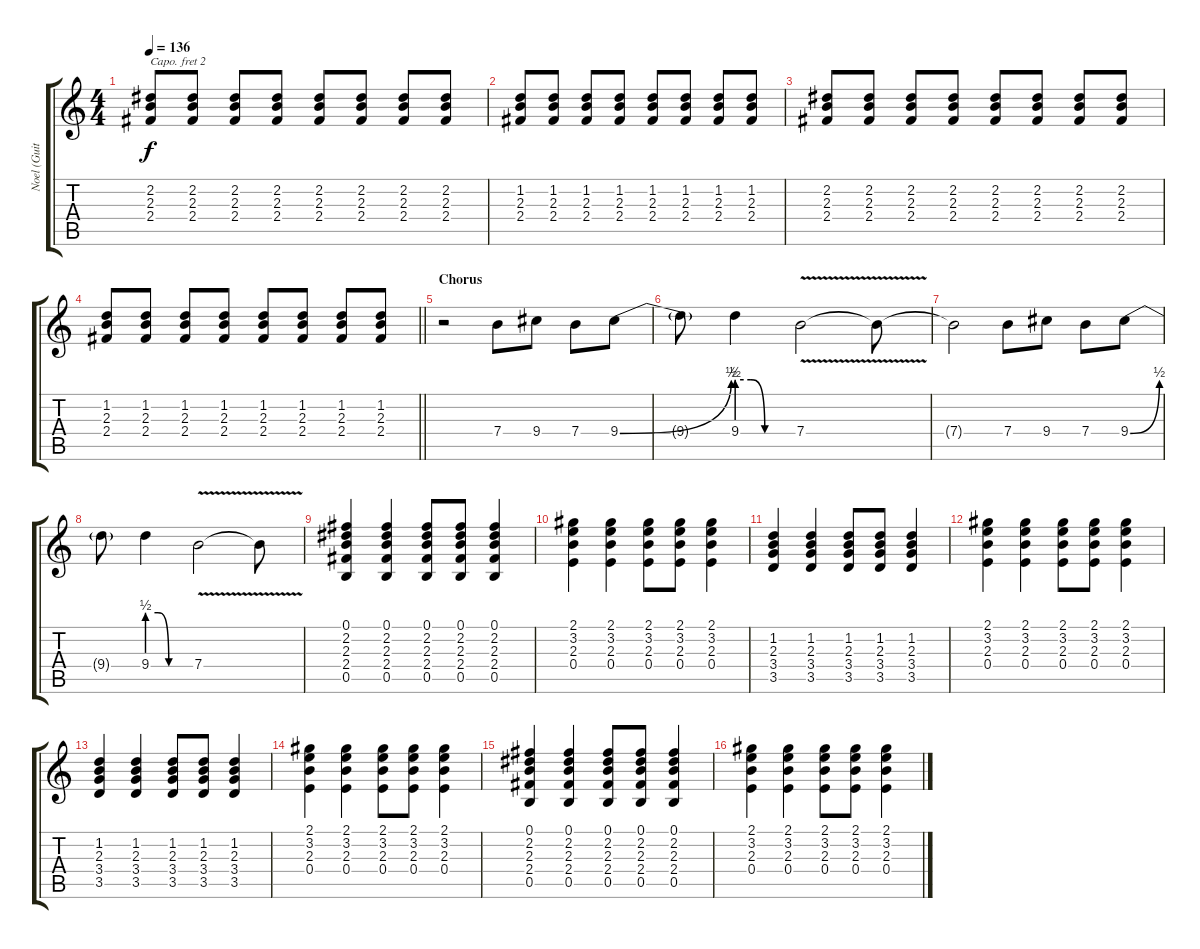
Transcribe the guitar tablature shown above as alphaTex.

\track ("Noel (Guitar 1)" "Noel (Guit") {instrument overdrivenguitar}
\staff {score tabs}
\capo 2
\tuning (E4 B3 G3 D3 A2 E2) {hide}
\ts (4 4)
\tempo 136
\clef g2
\ks c
(2.2 2.3 2.4).8{dy f} (2.2 2.3 2.4).8 (2.2 2.3 2.4).8 (2.2 2.3 2.4).8 (2.2 2.3 2.4).8 (2.2 2.3 2.4).8 (2.2 2.3 2.4).8 (2.2 2.3 2.4).8 |
(1.2 2.3 2.4).8 (1.2 2.3 2.4).8 (1.2 2.3 2.4).8 (1.2 2.3 2.4).8 (1.2 2.3 2.4).8 (1.2 2.3 2.4).8 (1.2 2.3 2.4).8 (1.2 2.3 2.4).8 |
(2.2 2.3 2.4).8 (2.2 2.3 2.4).8 (2.2 2.3 2.4).8 (2.2 2.3 2.4).8 (2.2 2.3 2.4).8 (2.2 2.3 2.4).8 (2.2 2.3 2.4).8 (2.2 2.3 2.4).8 |
\barLineRight lightlight
(1.2 2.3 2.4).8 (1.2 2.3 2.4).8 (1.2 2.3 2.4).8 (1.2 2.3 2.4).8 (1.2 2.3 2.4).8 (1.2 2.3 2.4).8 (1.2 2.3 2.4).8 (1.2 2.3 2.4).8 |
\section ("" "Chorus")
r.2{volume 16} 7.4.8 9.4.8 7.4.8 9.4{be (bend 0 0 60 2)}.8 |
9.4{t}.8 9.4{be (custom 0 2 15 2 30 0 60 0)}.4 7.4{v}.2 7.4{t}.8 |
7.4{t}.2 7.4.8 9.4.8 7.4.8 9.4{be (bend 0 0 60 2)}.8 |
9.4{t}.8 9.4{be (custom 0 2 15 2 30 0 60 0)}.4 7.4{v}.2 7.4{t}.8 |
(0.1 2.2 2.3 2.4 0.5).4{volume 13} (0.1 2.2 2.3 2.4 0.5).4 (0.1 2.2 2.3 2.4 0.5).8 (0.1 2.2 2.3 2.4 0.5).8 (0.1 2.2 2.3 2.4 0.5).4 |
(2.1 3.2 2.3 0.4).4 (2.1 3.2 2.3 0.4).4 (2.1 3.2 2.3 0.4).8 (2.1 3.2 2.3 0.4).8 (2.1 3.2 2.3 0.4).4 |
(1.2 2.3 3.4 3.5).4 (1.2 2.3 3.4 3.5).4 (1.2 2.3 3.4 3.5).8 (1.2 2.3 3.4 3.5).8 (1.2 2.3 3.4 3.5).4 |
(2.1 3.2 2.3 0.4).4 (2.1 3.2 2.3 0.4).4 (2.1 3.2 2.3 0.4).8 (2.1 3.2 2.3 0.4).8 (2.1 3.2 2.3 0.4).4 |
(1.2 2.3 3.4 3.5).4 (1.2 2.3 3.4 3.5).4 (1.2 2.3 3.4 3.5).8 (1.2 2.3 3.4 3.5).8 (1.2 2.3 3.4 3.5).4 |
(2.1 3.2 2.3 0.4).4 (2.1 3.2 2.3 0.4).4 (2.1 3.2 2.3 0.4).8 (2.1 3.2 2.3 0.4).8 (2.1 3.2 2.3 0.4).4 |
(0.1 2.2 2.3 2.4 0.5).4 (0.1 2.2 2.3 2.4 0.5).4 (0.1 2.2 2.3 2.4 0.5).8 (0.1 2.2 2.3 2.4 0.5).8 (0.1 2.2 2.3 2.4 0.5).4 |
(2.1 3.2 2.3 0.4).4 (2.1 3.2 2.3 0.4).4 (2.1 3.2 2.3 0.4).8 (2.1 3.2 2.3 0.4).8 (2.1 3.2 2.3 0.4).4
